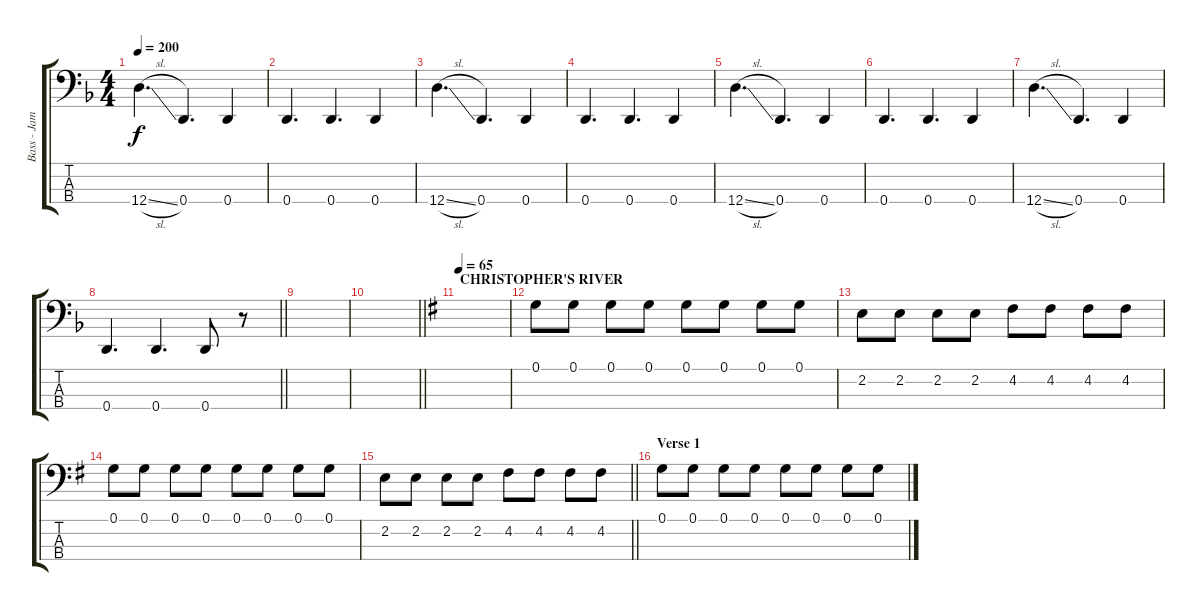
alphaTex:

\track ("Bass - James Johnston" "Bass - Jam") {instrument electricbassfinger}
\staff {score tabs}
\tuning (G2 D2 A1 D1) {hide}
\ts (4 4)
\tempo 200
\clef f4
\ks f
12.4{sl}.4{d dy f} 0.4.4{d} 0.4.4 |
0.4.4{d} 0.4.4{d} 0.4.4 |
12.4{sl}.4{d} 0.4.4{d} 0.4.4 |
0.4.4{d} 0.4.4{d} 0.4.4 |
12.4{sl}.4{d} 0.4.4{d} 0.4.4 |
0.4.4{d} 0.4.4{d} 0.4.4 |
12.4{sl}.4{d} 0.4.4{d} 0.4.4 |
\barLineRight lightlight
0.4.4{d} 0.4.4{d} 0.4.8 r.8 |
|
\barLineRight lightlight
|
\section ("" "CHRISTOPHER'S RIVER")
\tempo 65
\ks g
|
0.1.8 0.1.8 0.1.8 0.1.8 0.1.8 0.1.8 0.1.8 0.1.8 |
2.2.8 2.2.8 2.2.8 2.2.8 4.2.8 4.2.8 4.2.8 4.2.8 |
0.1.8 0.1.8 0.1.8 0.1.8 0.1.8 0.1.8 0.1.8 0.1.8 |
\barLineRight lightlight
2.2.8 2.2.8 2.2.8 2.2.8 4.2.8 4.2.8 4.2.8 4.2.8 |
\section ("" "Verse 1")
0.1.8 0.1.8 0.1.8 0.1.8 0.1.8 0.1.8 0.1.8 0.1.8
